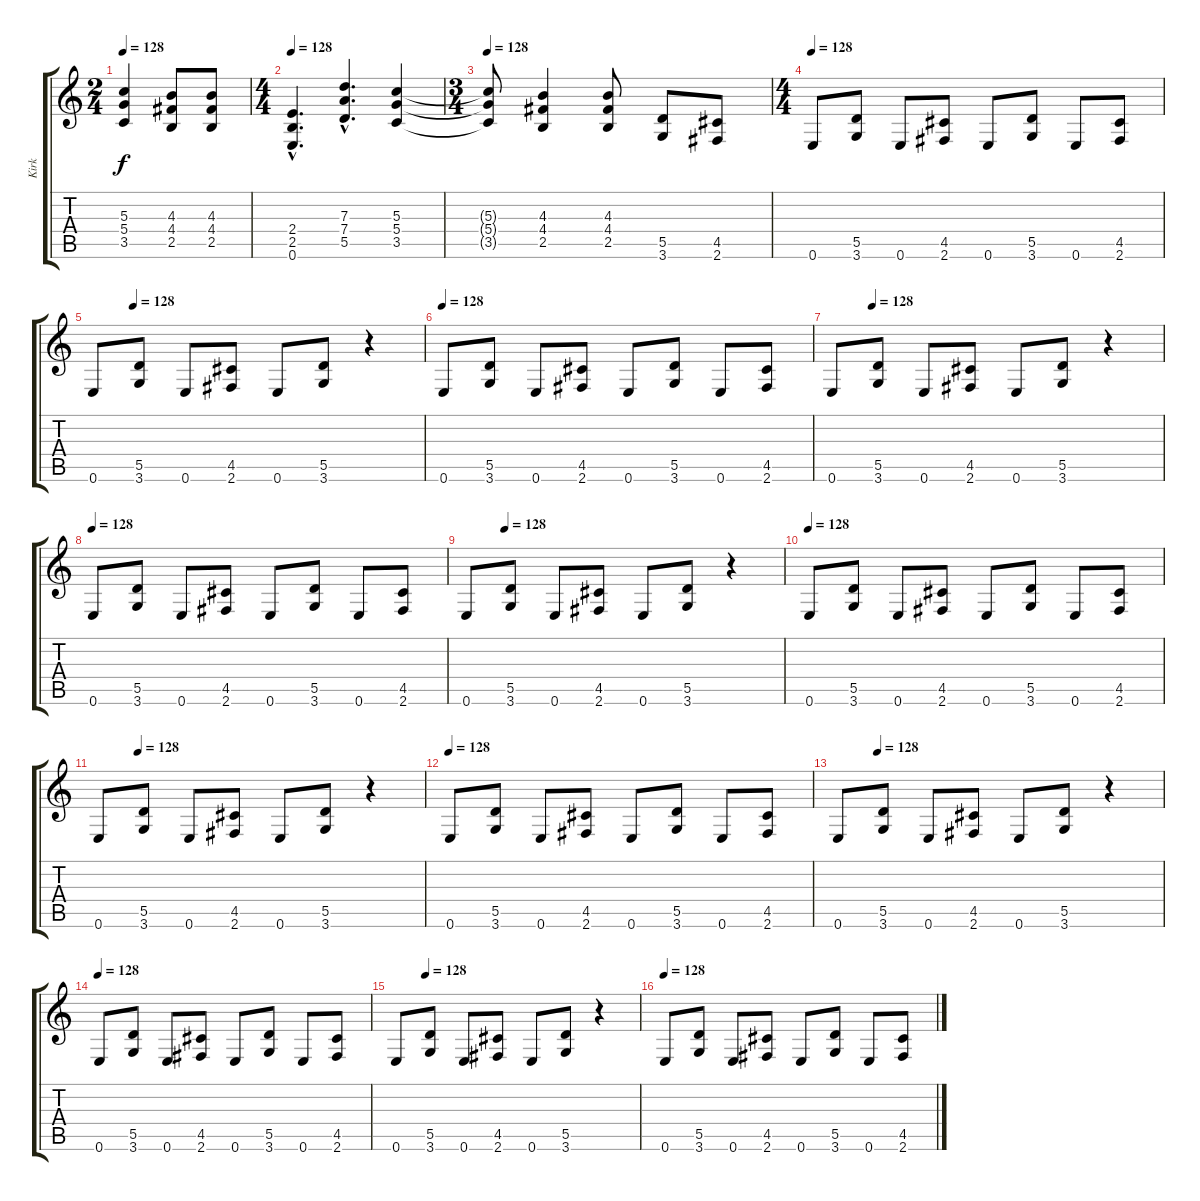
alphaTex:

\track ("Kirk" "Kirk") {instrument distortionguitar}
\staff {score tabs}
\tuning (E4 B3 G3 D3 A2 E2) {hide}
\ts (2 4)
\tempo 128
\clef g2
\ks c
(5.3{t} 5.4{t} 3.5{t}).4{dy f volume 11} (4.3 4.4 2.5).8 (4.3 4.4 2.5).8 |
\ts (4 4)
\tempo 128
(2.4{hac} 2.5{hac} 0.6{hac}).4{d volume 11} (7.3{hac} 7.4{hac} 5.5{hac}).4{d} (5.3 5.4 3.5).4 |
\ts (3 4)
\tempo 128
(5.3{t} 5.4{t} 3.5{t}).8{volume 11} (4.3 4.4 2.5).4 (4.3 4.4 2.5).8 (5.5 3.6).8 (4.5 2.6).8 |
\ts (4 4)
\tempo 128
0.6.8{volume 11} (5.5 3.6).8 0.6.8 (4.5 2.6).8 0.6.8 (5.5 3.6).8 0.6.8 (4.5 2.6).8 |
\tempo (128 0.125)
0.6.8 (5.5 3.6).8 0.6.8 (4.5 2.6).8 0.6.8 (5.5 3.6).8 r.4 |
\tempo 128
0.6.8 (5.5 3.6).8 0.6.8 (4.5 2.6).8 0.6.8 (5.5 3.6).8 0.6.8 (4.5 2.6).8 |
\tempo (128 0.125)
0.6.8 (5.5 3.6).8 0.6.8 (4.5 2.6).8 0.6.8 (5.5 3.6).8 r.4 |
\tempo 128
0.6.8 (5.5 3.6).8 0.6.8 (4.5 2.6).8 0.6.8 (5.5 3.6).8 0.6.8 (4.5 2.6).8 |
\tempo (128 0.125)
0.6.8 (5.5 3.6).8 0.6.8 (4.5 2.6).8 0.6.8 (5.5 3.6).8 r.4 |
\tempo 128
0.6.8 (5.5 3.6).8 0.6.8 (4.5 2.6).8 0.6.8 (5.5 3.6).8 0.6.8 (4.5 2.6).8 |
\tempo (128 0.125)
0.6.8 (5.5 3.6).8 0.6.8 (4.5 2.6).8 0.6.8 (5.5 3.6).8 r.4 |
\tempo 128
0.6.8 (5.5 3.6).8 0.6.8 (4.5 2.6).8 0.6.8 (5.5 3.6).8 0.6.8 (4.5 2.6).8 |
\tempo (128 0.125)
0.6.8 (5.5 3.6).8 0.6.8 (4.5 2.6).8 0.6.8 (5.5 3.6).8 r.4 |
\tempo 128
0.6.8 (5.5 3.6).8 0.6.8 (4.5 2.6).8 0.6.8 (5.5 3.6).8 0.6.8 (4.5 2.6).8 |
\tempo (128 0.125)
0.6.8 (5.5 3.6).8 0.6.8 (4.5 2.6).8 0.6.8 (5.5 3.6).8 r.4 |
\tempo 128
0.6.8 (5.5 3.6).8 0.6.8 (4.5 2.6).8 0.6.8 (5.5 3.6).8 0.6.8 (4.5 2.6).8
